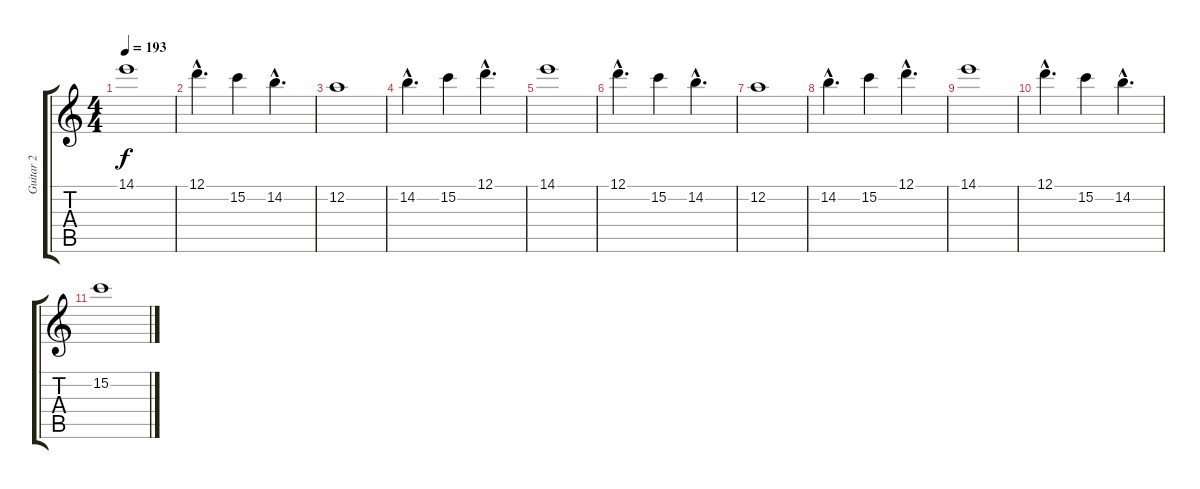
\track ("Guitar 2" "Guitar 2") {instrument electricguitarjazz}
\staff {score tabs}
\tuning (D4 A3 F3 C3 G2 D2) {hide}
\ts (4 4)
\tempo 193
\clef g2
\ks c
14.1.1{dy f} |
12.1{hac}.4{d} 15.2.4 14.2{hac}.4{d} |
12.2.1 |
14.2{hac}.4{d} 15.2.4 12.1{hac}.4{d} |
14.1.1 |
12.1{hac}.4{d} 15.2.4 14.2{hac}.4{d} |
12.2.1 |
14.2{hac}.4{d} 15.2.4 12.1{hac}.4{d} |
14.1.1 |
12.1{hac}.4{d} 15.2.4 14.2{hac}.4{d} |
15.2.1
